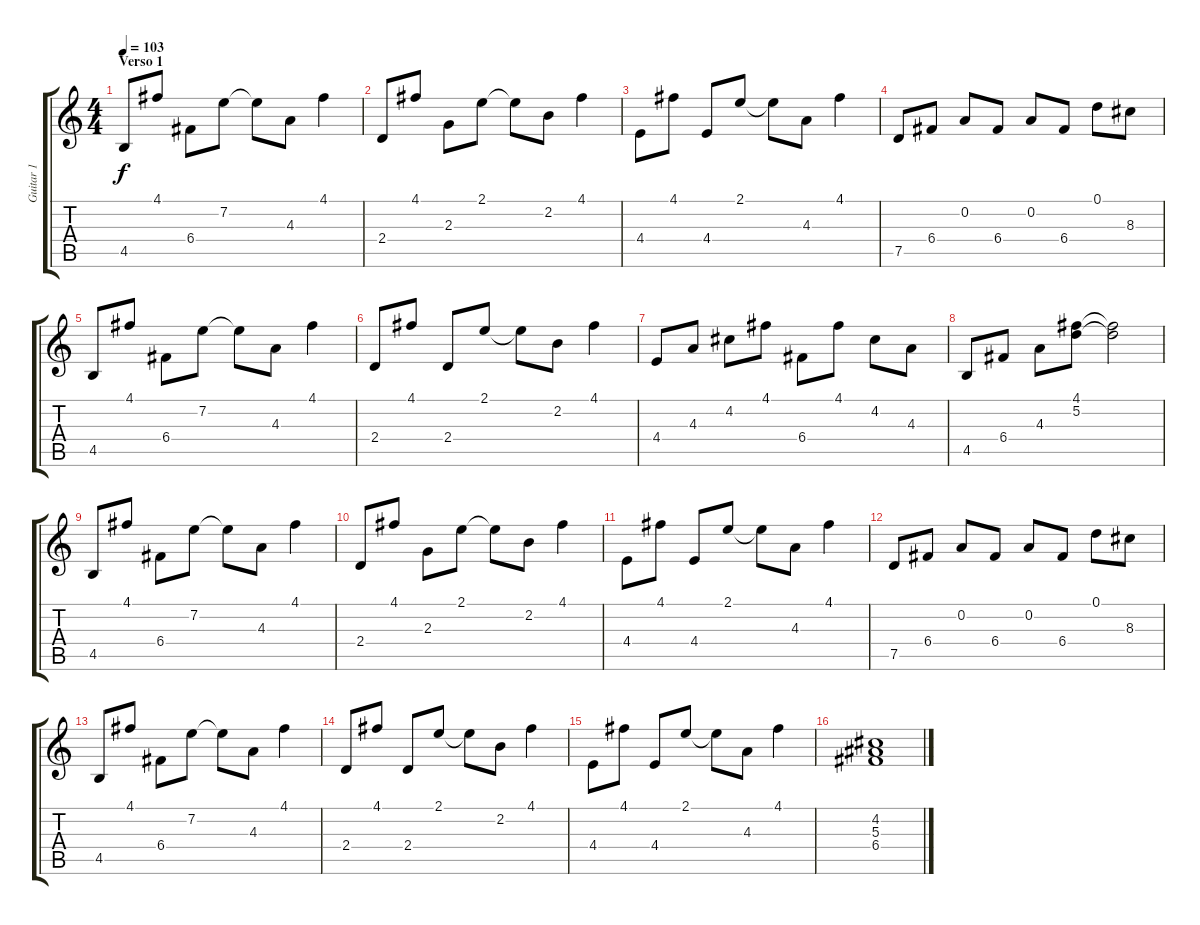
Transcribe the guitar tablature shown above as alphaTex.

\track ("Guitar 1" "Guitar 1") {instrument acousticguitarsteel}
\staff {score tabs}
\tuning (D4 A3 F3 C3 G2 D2) {hide}
\ts (4 4)
\section ("" "Verso 1")
\tempo 103
\clef g2
\ks c
4.5.8{dy f} 4.1.8 6.4.8 7.2.8 7.2{t}.8 4.3.8 4.1.4 |
2.4.8 4.1.8 2.3.8 2.1.8 2.1{t}.8 2.2.8 4.1.4 |
4.4.8 4.1.8 4.4.8 2.1.8 2.1{t}.8 4.3.8 4.1.4 |
7.5.8 6.4.8 0.2.8 6.4.8 0.2.8 6.4.8 0.1.8 8.3.8 |
4.5.8 4.1.8 6.4.8 7.2.8 7.2{t}.8 4.3.8 4.1.4 |
2.4.8 4.1.8 2.4.8 2.1.8 2.1{t}.8 2.2.8 4.1.4 |
4.4.8 4.3.8 4.2.8 4.1.8 6.4.8 4.1.8 4.2.8 4.3.8 |
4.5.8 6.4.8 4.3.8 (4.1 5.2).8 (4.1{t} 5.2{t}).2 |
4.5.8 4.1.8 6.4.8 7.2.8 7.2{t}.8 4.3.8 4.1.4 |
2.4.8 4.1.8 2.3.8 2.1.8 2.1{t}.8 2.2.8 4.1.4 |
4.4.8 4.1.8 4.4.8 2.1.8 2.1{t}.8 4.3.8 4.1.4 |
7.5.8 6.4.8 0.2.8 6.4.8 0.2.8 6.4.8 0.1.8 8.3.8 |
4.5.8 4.1.8 6.4.8 7.2.8 7.2{t}.8 4.3.8 4.1.4 |
2.4.8 4.1.8 2.4.8 2.1.8 2.1{t}.8 2.2.8 4.1.4 |
4.4.8 4.1.8 4.4.8 2.1.8 2.1{t}.8 4.3.8 4.1.4 |
(4.2 5.3 6.4).1
